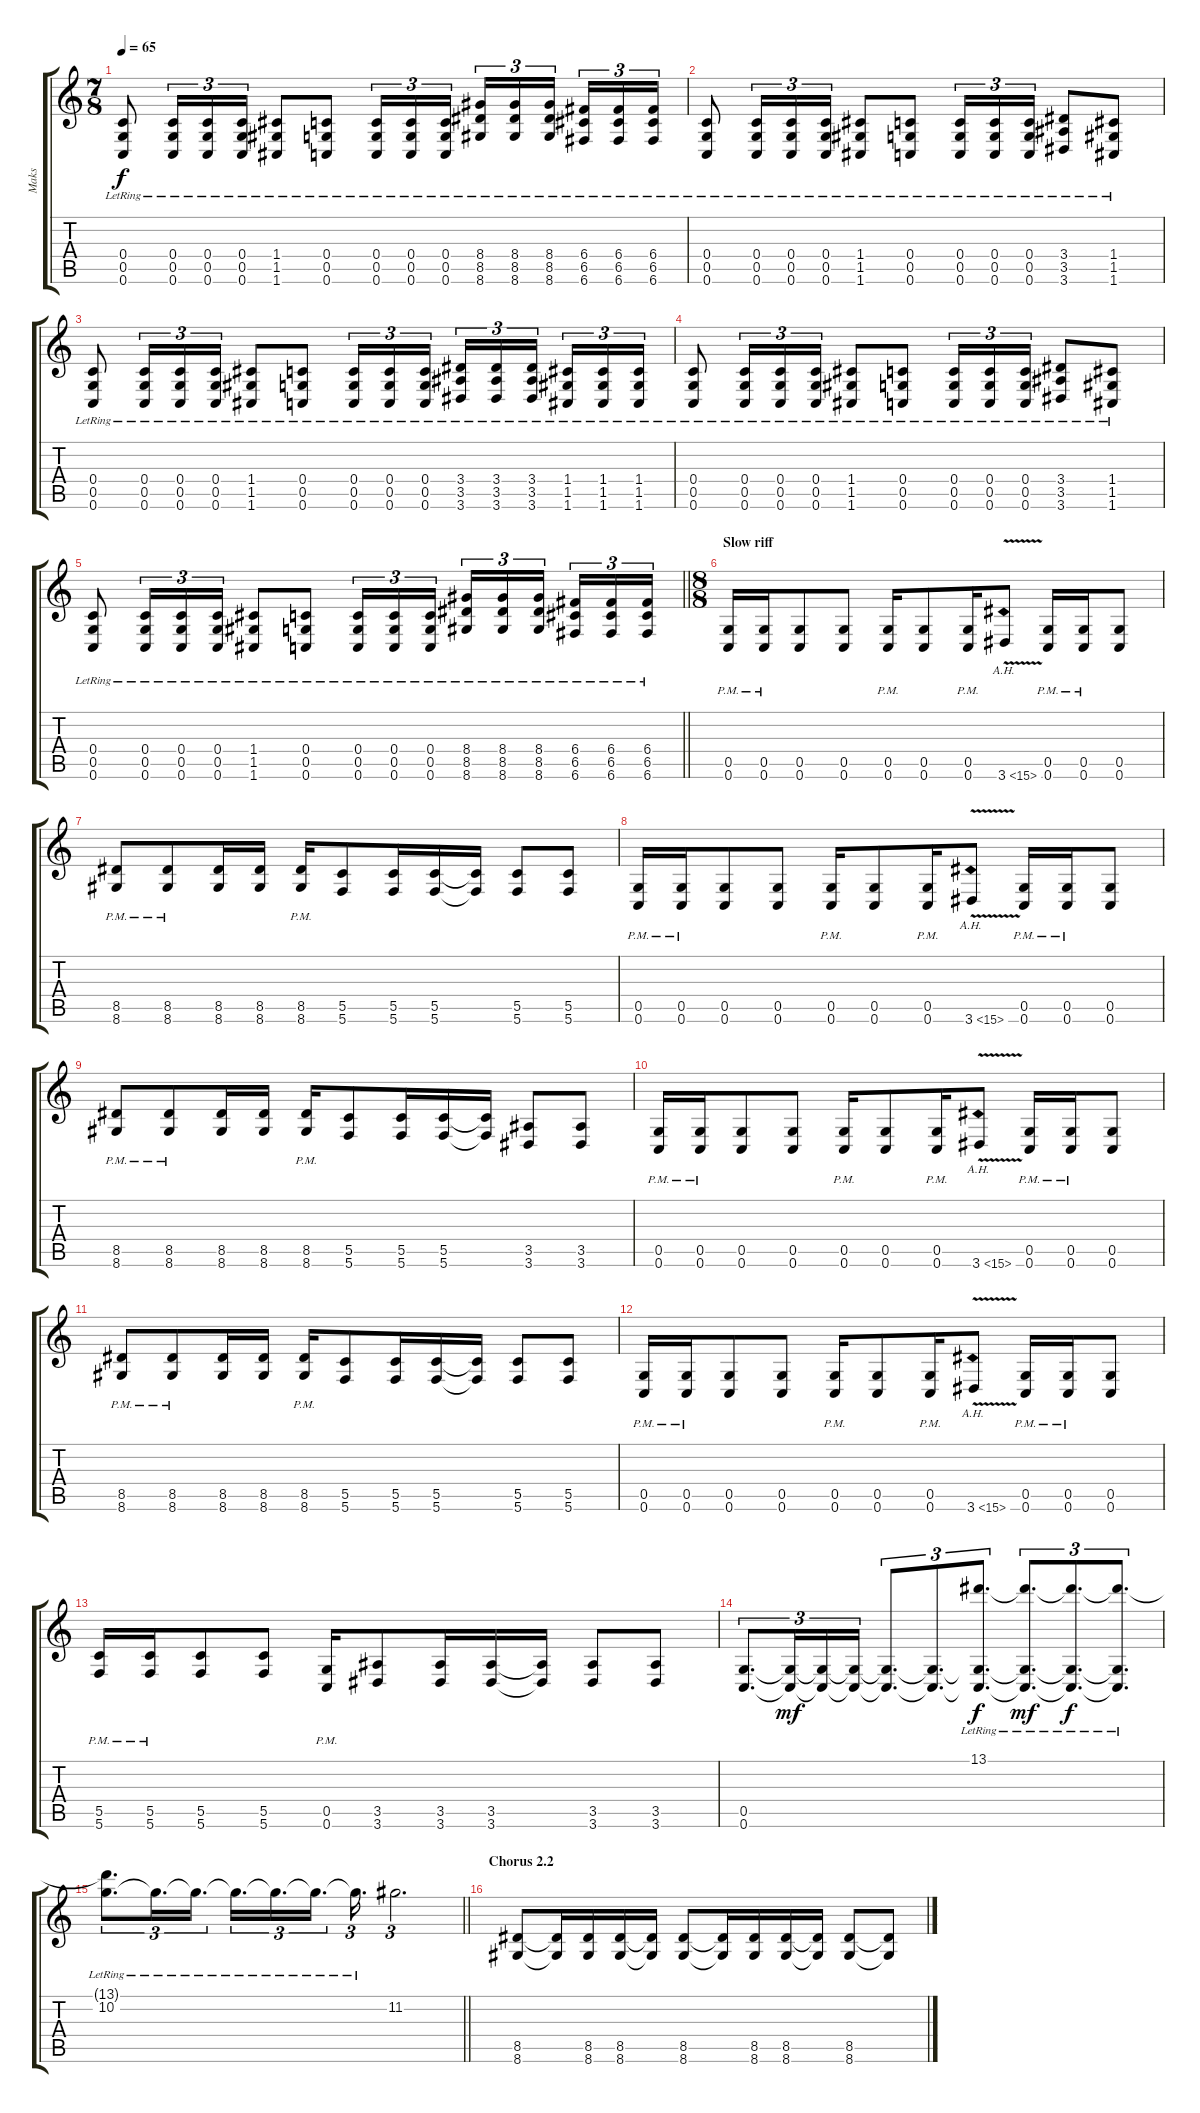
\track ("Maks" "Maks") {instrument distortionguitar}
\staff {score tabs}
\tuning (D4 A3 F3 C3 G2 C2) {hide}
\ts (7 8)
\tempo 65
\clef g2
\ks c
(0.4{lr} 0.5{lr} 0.6{lr}).8{dy f} (0.4{lr} 0.5{lr} 0.6{lr}).16{tu (3 2)} (0.4{lr} 0.5{lr} 0.6{lr}).16{tu (3 2)} (0.4{lr} 0.5{lr} 0.6{lr}).16{tu (3 2)} (1.4{lr} 1.5{lr} 1.6{lr}).8 (0.4{lr} 0.5{lr} 0.6{lr}).8 (0.4{lr} 0.5{lr} 0.6{lr}).16{tu (3 2)} (0.4{lr} 0.5{lr} 0.6{lr}).16{tu (3 2)} (0.4{lr} 0.5{lr} 0.6{lr}).16{tu (3 2)} (8.4{lr} 8.5{lr} 8.6{lr}).16{tu (3 2)} (8.4{lr} 8.5{lr} 8.6{lr}).16{tu (3 2)} (8.4{lr} 8.5{lr} 8.6{lr}).16{tu (3 2)} (6.4{lr} 6.5{lr} 6.6{lr}).16{tu (3 2)} (6.4{lr} 6.5{lr} 6.6{lr}).16{tu (3 2)} (6.4{lr} 6.5{lr} 6.6{lr}).16{tu (3 2)} |
(0.4{lr} 0.5{lr} 0.6{lr}).8 (0.4{lr} 0.5{lr} 0.6{lr}).16{tu (3 2)} (0.4{lr} 0.5{lr} 0.6{lr}).16{tu (3 2)} (0.4{lr} 0.5{lr} 0.6{lr}).16{tu (3 2)} (1.4{lr} 1.5{lr} 1.6{lr}).8 (0.4{lr} 0.5{lr} 0.6{lr}).8 (0.4{lr} 0.5{lr} 0.6{lr}).16{tu (3 2)} (0.4{lr} 0.5{lr} 0.6{lr}).16{tu (3 2)} (0.4{lr} 0.5{lr} 0.6{lr}).16{tu (3 2)} (3.4{lr} 3.5{lr} 3.6{lr}).8 (1.4{lr} 1.5{lr} 1.6{lr}).8 |
(0.4{lr} 0.5{lr} 0.6{lr}).8 (0.4{lr} 0.5{lr} 0.6{lr}).16{tu (3 2)} (0.4{lr} 0.5{lr} 0.6{lr}).16{tu (3 2)} (0.4{lr} 0.5{lr} 0.6{lr}).16{tu (3 2)} (1.4{lr} 1.5{lr} 1.6{lr}).8 (0.4{lr} 0.5{lr} 0.6{lr}).8 (0.4{lr} 0.5{lr} 0.6{lr}).16{tu (3 2)} (0.4{lr} 0.5{lr} 0.6{lr}).16{tu (3 2)} (0.4{lr} 0.5{lr} 0.6{lr}).16{tu (3 2)} (3.4{lr} 3.5{lr} 3.6{lr}).16{tu (3 2)} (3.4{lr} 3.5{lr} 3.6{lr}).16{tu (3 2)} (3.4{lr} 3.5{lr} 3.6{lr}).16{tu (3 2)} (1.4{lr} 1.5{lr} 1.6{lr}).16{tu (3 2)} (1.4{lr} 1.5{lr} 1.6{lr}).16{tu (3 2)} (1.4{lr} 1.5{lr} 1.6{lr}).16{tu (3 2)} |
(0.4{lr} 0.5{lr} 0.6{lr}).8 (0.4{lr} 0.5{lr} 0.6{lr}).16{tu (3 2)} (0.4{lr} 0.5{lr} 0.6{lr}).16{tu (3 2)} (0.4{lr} 0.5{lr} 0.6{lr}).16{tu (3 2)} (1.4{lr} 1.5{lr} 1.6{lr}).8 (0.4{lr} 0.5{lr} 0.6{lr}).8 (0.4{lr} 0.5{lr} 0.6{lr}).16{tu (3 2)} (0.4{lr} 0.5{lr} 0.6{lr}).16{tu (3 2)} (0.4{lr} 0.5{lr} 0.6{lr}).16{tu (3 2)} (3.4{lr} 3.5{lr} 3.6{lr}).8 (1.4{lr} 1.5{lr} 1.6{lr}).8 |
\barLineRight lightlight
(0.4{lr} 0.5{lr} 0.6{lr}).8 (0.4{lr} 0.5{lr} 0.6{lr}).16{tu (3 2)} (0.4{lr} 0.5{lr} 0.6{lr}).16{tu (3 2)} (0.4{lr} 0.5{lr} 0.6{lr}).16{tu (3 2)} (1.4{lr} 1.5{lr} 1.6{lr}).8 (0.4{lr} 0.5{lr} 0.6{lr}).8 (0.4{lr} 0.5{lr} 0.6{lr}).16{tu (3 2)} (0.4{lr} 0.5{lr} 0.6{lr}).16{tu (3 2)} (0.4{lr} 0.5{lr} 0.6{lr}).16{tu (3 2)} (8.4{lr} 8.5{lr} 8.6{lr}).16{tu (3 2)} (8.4{lr} 8.5{lr} 8.6{lr}).16{tu (3 2)} (8.4{lr} 8.5{lr} 8.6{lr}).16{tu (3 2)} (6.4{lr} 6.5{lr} 6.6{lr}).16{tu (3 2)} (6.4{lr} 6.5{lr} 6.6{lr}).16{tu (3 2)} (6.4{lr} 6.5{lr} 6.6{lr}).16{tu (3 2)} |
\ts (8 8)
\section ("" "Slow riff")
(0.5{pm} 0.6{pm}).16 (0.5{pm} 0.6{pm}).16 (0.5 0.6).8 (0.5 0.6).8 (0.5{pm} 0.6{pm}).16 (0.5 0.6).8 (0.5{pm} 0.6{pm}).16 3.6{ah 12 v}.8 (0.5{pm} 0.6{pm}).16 (0.5{pm} 0.6{pm}).16 (0.5 0.6).8 |
(8.5{pm} 8.6{pm}).8 (8.5{pm} 8.6{pm}).8 (8.5 8.6).16 (8.5 8.6).16 (8.5{pm} 8.6{pm}).16 (5.5 5.6).8 (5.5 5.6).16 (5.5 5.6).16 (5.5{t} 5.6{t}).16 (5.5 5.6).8 (5.5 5.6).8 |
(0.5{pm} 0.6{pm}).16 (0.5{pm} 0.6{pm}).16 (0.5 0.6).8 (0.5 0.6).8 (0.5{pm} 0.6{pm}).16 (0.5 0.6).8 (0.5{pm} 0.6{pm}).16 3.6{ah 12 v}.8 (0.5{pm} 0.6{pm}).16 (0.5{pm} 0.6{pm}).16 (0.5 0.6).8 |
(8.5{pm} 8.6{pm}).8 (8.5{pm} 8.6{pm}).8 (8.5 8.6).16 (8.5 8.6).16 (8.5{pm} 8.6{pm}).16 (5.5 5.6).8 (5.5 5.6).16 (5.5 5.6).16 (5.5{t} 5.6{t}).16 (3.5 3.6).8 (3.5 3.6).8 |
(0.5{pm} 0.6{pm}).16 (0.5{pm} 0.6{pm}).16 (0.5 0.6).8 (0.5 0.6).8 (0.5{pm} 0.6{pm}).16 (0.5 0.6).8 (0.5{pm} 0.6{pm}).16 3.6{ah 12 v}.8 (0.5{pm} 0.6{pm}).16 (0.5{pm} 0.6{pm}).16 (0.5 0.6).8 |
(8.5{pm} 8.6{pm}).8 (8.5{pm} 8.6{pm}).8 (8.5 8.6).16 (8.5 8.6).16 (8.5{pm} 8.6{pm}).16 (5.5 5.6).8 (5.5 5.6).16 (5.5 5.6).16 (5.5{t} 5.6{t}).16 (5.5 5.6).8 (5.5 5.6).8 |
(0.5{pm} 0.6{pm}).16 (0.5{pm} 0.6{pm}).16 (0.5 0.6).8 (0.5 0.6).8 (0.5{pm} 0.6{pm}).16 (0.5 0.6).8 (0.5{pm} 0.6{pm}).16 3.6{ah 12 v}.8 (0.5{pm} 0.6{pm}).16 (0.5{pm} 0.6{pm}).16 (0.5 0.6).8 |
(5.5{pm} 5.6{pm}).16 (5.5{pm} 5.6{pm}).16 (5.5 5.6).8 (5.5 5.6).8 (0.5{pm} 0.6{pm}).16 (3.5 3.6).8 (3.5 3.6).16 (3.5 3.6).16 (3.5{t} 3.6{t}).16 (3.5 3.6).8 (3.5 3.6).8 |
(0.5 0.6).8{d tu (3 2)} (0.5{t} 0.6{t}).16{tu (3 2) dy mf} (0.5{t} 0.6{t}).16{tu (3 2)} (0.5{t} 0.6{t}).16{tu (3 2)} (0.5{t} 0.6{t}).8{d tu (3 2)} (0.5{t} 0.6{t}).8{d tu (3 2)} (13.1{lr} 0.5{t} 0.6{t}).8{d tu (3 2) dy f} (13.1{lr t} 0.5{t} 0.6{t}).8{d tu (3 2) dy mf} (13.1{lr t} 0.5{t} 0.6{t}).8{d tu (3 2) dy f} (13.1{lr t} 0.5{t} 0.6{t}).8{d tu (3 2)} |
\barLineRight lightlight
(13.1{lr t} 10.2{lr}).8{d tu (3 2)} 10.2{lr t}.16{d tu (3 2)} 10.2{lr t}.16{d tu (3 2)} 10.2{lr t}.16{d tu (3 2)} 10.2{lr t}.16{d tu (3 2)} 10.2{lr t}.16{d tu (3 2)} 10.2{lr t}.16{d tu (3 2)} 11.2.2{d tu (3 2)} |
\section ("" "Chorus 2.2")
(8.5 8.6).8 (8.5{t} 8.6{t}).16 (8.5 8.6).16 (8.5 8.6).16 (8.5{t} 8.6{t}).16 (8.5 8.6).8 (8.5{t} 8.6{t}).16 (8.5 8.6).16 (8.5 8.6).16 (8.5{t} 8.6{t}).16 (8.5 8.6).8 (8.5{t} 8.6{t}).8
